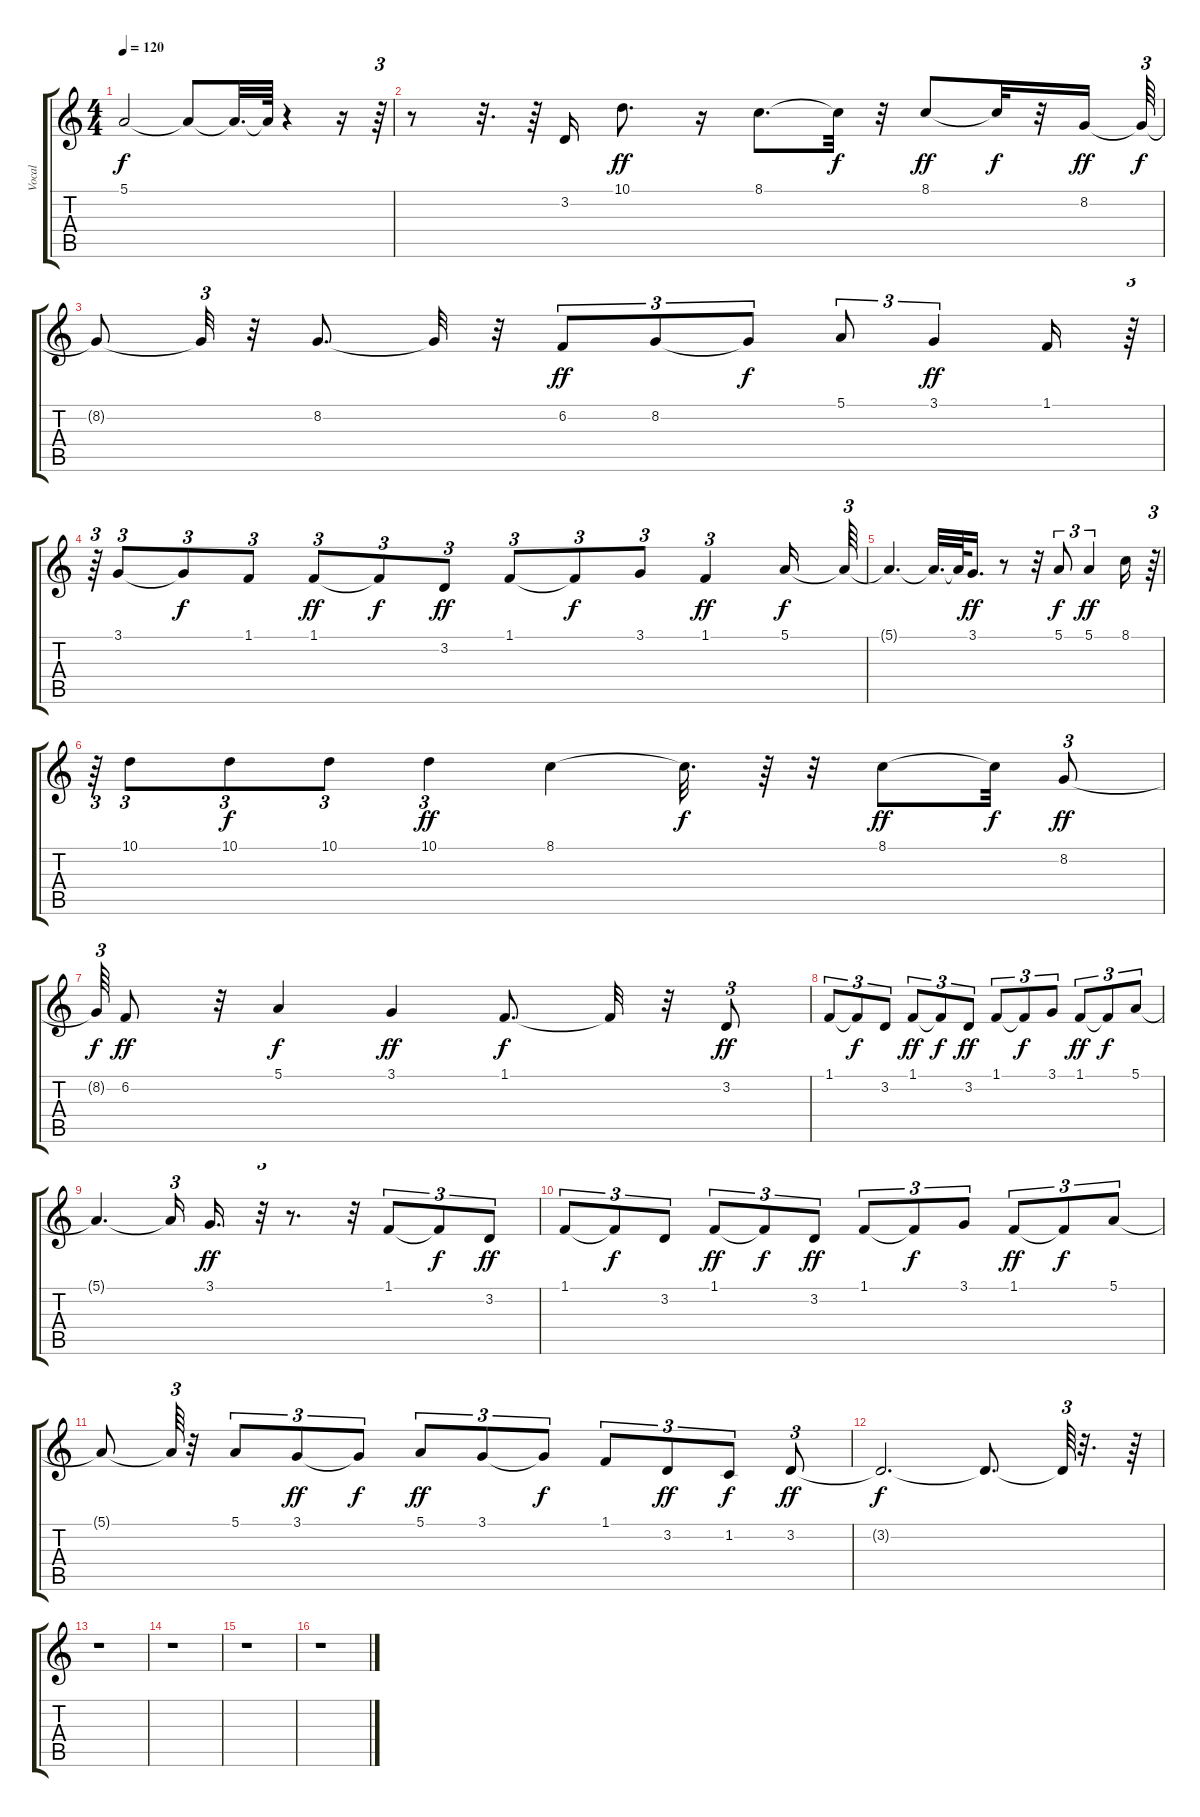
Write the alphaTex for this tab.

\track ("Vocal" "Vocal") {instrument altosax}
\staff {score tabs}
\tuning (E4 B3 G3 D3 A2 E2) {hide}
\ts (4 4)
\tempo 120
\clef g2
\ks c
5.1{t}.2{dy f} 5.1{t}.8 5.1{t}.32{d} 5.1{t}.64 r.4 r.16 r.64{tu (3 2)} |
r.8 r.32{d} r.64 3.2.16 10.1.8{d dy ff} r.16 8.1.8{d} 8.1{t}.32{dy f} r.32 8.1.8{dy ff} 8.1{t}.32{dy f} r.32 8.2.16{dy ff} 8.2{t}.64{tu (3 2) dy f} |
8.2{t}.8 8.2{t}.32{tu (3 2)} r.32 8.2.8{d} 8.2{t}.32 r.32 6.2.8{tu (3 2) dy ff} 8.2.8{tu (3 2)} 8.2{t}.8{tu (3 2) dy f} 5.1.8{tu (3 2)} 3.1.4{tu (3 2) dy ff} 1.1.16 r.64{tu (3 2)} |
r.64{tu (3 2)} 3.1.8{tu (3 2)} 3.1{t}.8{tu (3 2) dy f} 1.1.8{tu (3 2)} 1.1.8{tu (3 2) dy ff} 1.1{t}.8{tu (3 2) dy f} 3.2.8{tu (3 2) dy ff} 1.1.8{tu (3 2)} 1.1{t}.8{tu (3 2) dy f} 3.1.8{tu (3 2)} 1.1.4{tu (3 2) dy ff} 5.1.16{dy f} 5.1{t}.64{tu (3 2)} |
5.1{t}.4{d} 5.1{t}.32{d} 5.1{t}.64 3.1.16{d dy ff} r.8 r.32 5.1.8{tu (3 2) dy f} 5.1.4{tu (3 2) dy ff} 8.1.16 r.64{tu (3 2)} |
r.64{tu (3 2)} 10.1.8{tu (3 2)} 10.1.8{tu (3 2) dy f} 10.1.8{tu (3 2)} 10.1.4{tu (3 2) dy ff} 8.1.4 8.1{t}.32{d dy f} r.64 r.32 8.1.8{dy ff} 8.1{t}.32{dy f} 8.2.8{tu (3 2) dy ff} |
8.2{t}.64{tu (3 2) dy f} 6.2.8{dy ff} r.32 5.1.4{dy f} 3.1.4{dy ff} 1.1.8{d dy f} 1.1{t}.32 r.32 3.2.8{tu (3 2) dy ff} |
1.1.8{tu (3 2)} 1.1{t}.8{tu (3 2) dy f} 3.2.8{tu (3 2)} 1.1.8{tu (3 2) dy ff} 1.1{t}.8{tu (3 2) dy f} 3.2.8{tu (3 2) dy ff} 1.1.8{tu (3 2)} 1.1{t}.8{tu (3 2) dy f} 3.1.8{tu (3 2)} 1.1.8{tu (3 2) dy ff} 1.1{t}.8{tu (3 2) dy f} 5.1.8{tu (3 2)} |
5.1{t}.4{d} 5.1{t}.16{tu (3 2)} 3.1.16{d dy ff} r.32{tu (3 2)} r.8{d} r.32 1.1.8{tu (3 2)} 1.1{t}.8{tu (3 2) dy f} 3.2.8{tu (3 2) dy ff} |
1.1.8{tu (3 2)} 1.1{t}.8{tu (3 2) dy f} 3.2.8{tu (3 2)} 1.1.8{tu (3 2) dy ff} 1.1{t}.8{tu (3 2) dy f} 3.2.8{tu (3 2) dy ff} 1.1.8{tu (3 2)} 1.1{t}.8{tu (3 2) dy f} 3.1.8{tu (3 2)} 1.1.8{tu (3 2) dy ff} 1.1{t}.8{tu (3 2) dy f} 5.1.8{tu (3 2)} |
5.1{t}.8 5.1{t}.64{tu (3 2)} r.32 5.1.8{tu (3 2)} 3.1.8{tu (3 2) dy ff} 3.1{t}.8{tu (3 2) dy f} 5.1.8{tu (3 2) dy ff} 3.1.8{tu (3 2)} 3.1{t}.8{tu (3 2) dy f} 1.1.8{tu (3 2)} 3.2.8{tu (3 2) dy ff} 1.2.8{tu (3 2) dy f} 3.2.8{tu (3 2) dy ff} |
3.2{t}.2{d dy f} 3.2{t}.8{d} 3.2{t}.64{tu (3 2)} r.32{d} r.64 |
r.1 |
r.1 |
r.1 |
r.1
